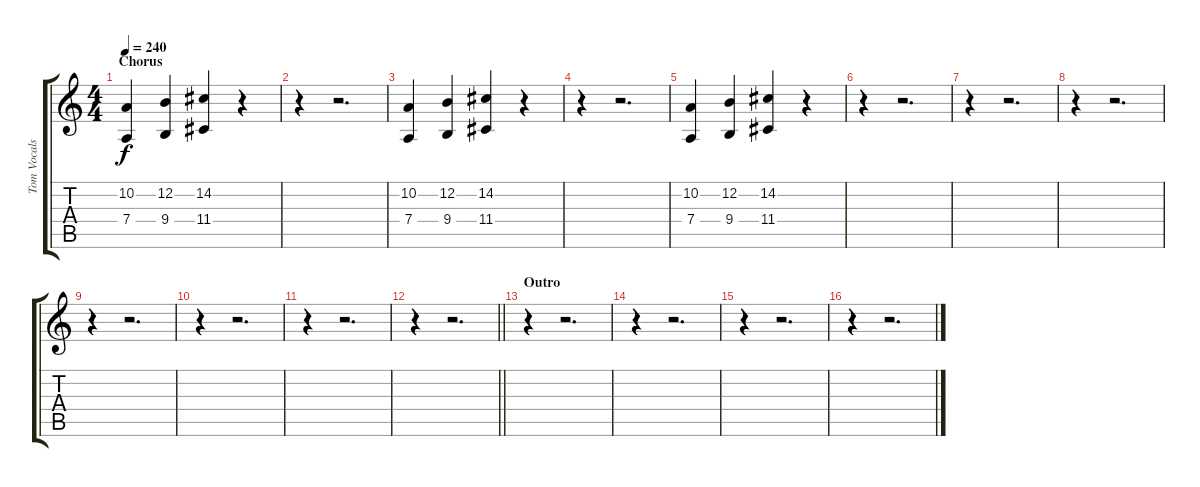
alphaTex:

\track ("Tom Vocals" "Tom Vocals") {instrument clarinet}
\staff {score tabs}
\tuning (E4 B3 G3 D3 A2 E2) {hide}
\ts (4 4)
\section ("" "Chorus")
\tempo 240
\clef g2
\ks c
(10.2 7.4).4{dy f} (12.2 9.4).4 (14.2 11.4).4 r.4 |
r.4 r.2{d} |
(10.2 7.4).4 (12.2 9.4).4 (14.2 11.4).4 r.4 |
r.4 r.2{d} |
(10.2 7.4).4 (12.2 9.4).4 (14.2 11.4).4 r.4 |
r.4 r.2{d} |
r.4 r.2{d} |
r.4 r.2{d} |
r.4 r.2{d} |
r.4 r.2{d} |
r.4 r.2{d} |
\barLineRight lightlight
r.4 r.2{d} |
\section ("" "Outro")
r.4 r.2{d} |
r.4 r.2{d} |
r.4 r.2{d} |
r.4 r.2{d}
